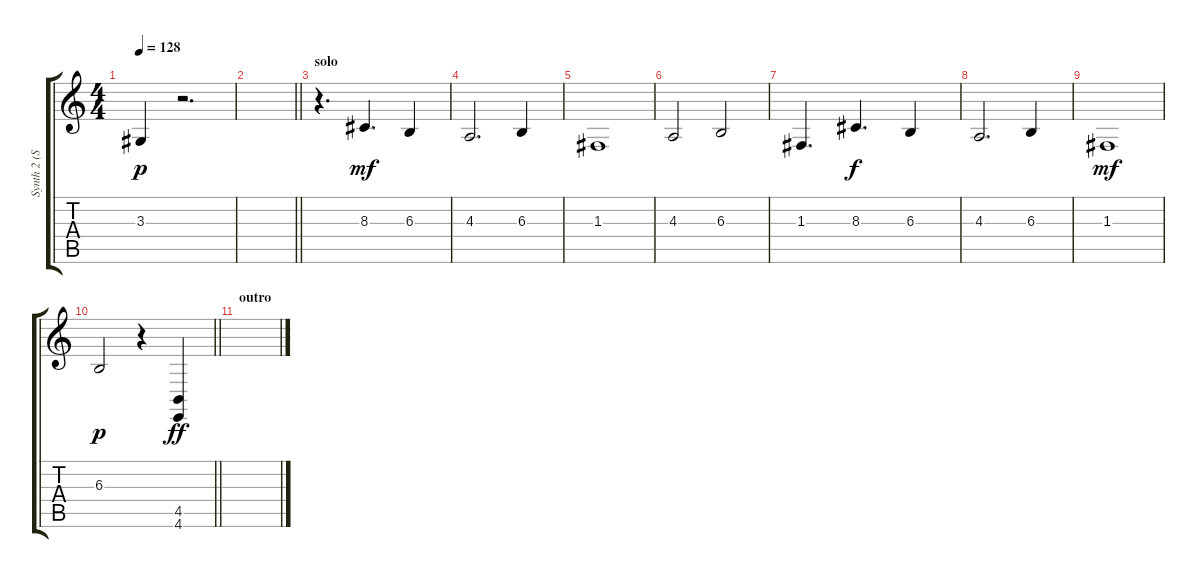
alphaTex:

\track ("Synth 2 (Semple)" "Synth 2 (S") {instrument stringensemble2}
\staff {score tabs}
\tuning (D4 A3 F3 C3 G2 C2) {hide}
\ts (4 4)
\tempo 128
\clef g2
\ks c
3.3.4{dy p} r.2{d} |
\barLineRight lightlight
|
\section ("" "solo")
r.4{d instrument stringensemble1} 8.3.4{d dy mf} 6.3.4 |
4.3.2{d} 6.3.4 |
1.3.1 |
4.3.2 6.3.2 |
1.3.4{d} 8.3.4{d dy f} 6.3.4 |
4.3.2{d} 6.3.4 |
1.3.1{dy mf} |
\barLineRight lightlight
6.3.2{dy p} r.4 (4.5 4.6).4{dy ff instrument gunshot} |
\section ("" "outro")
